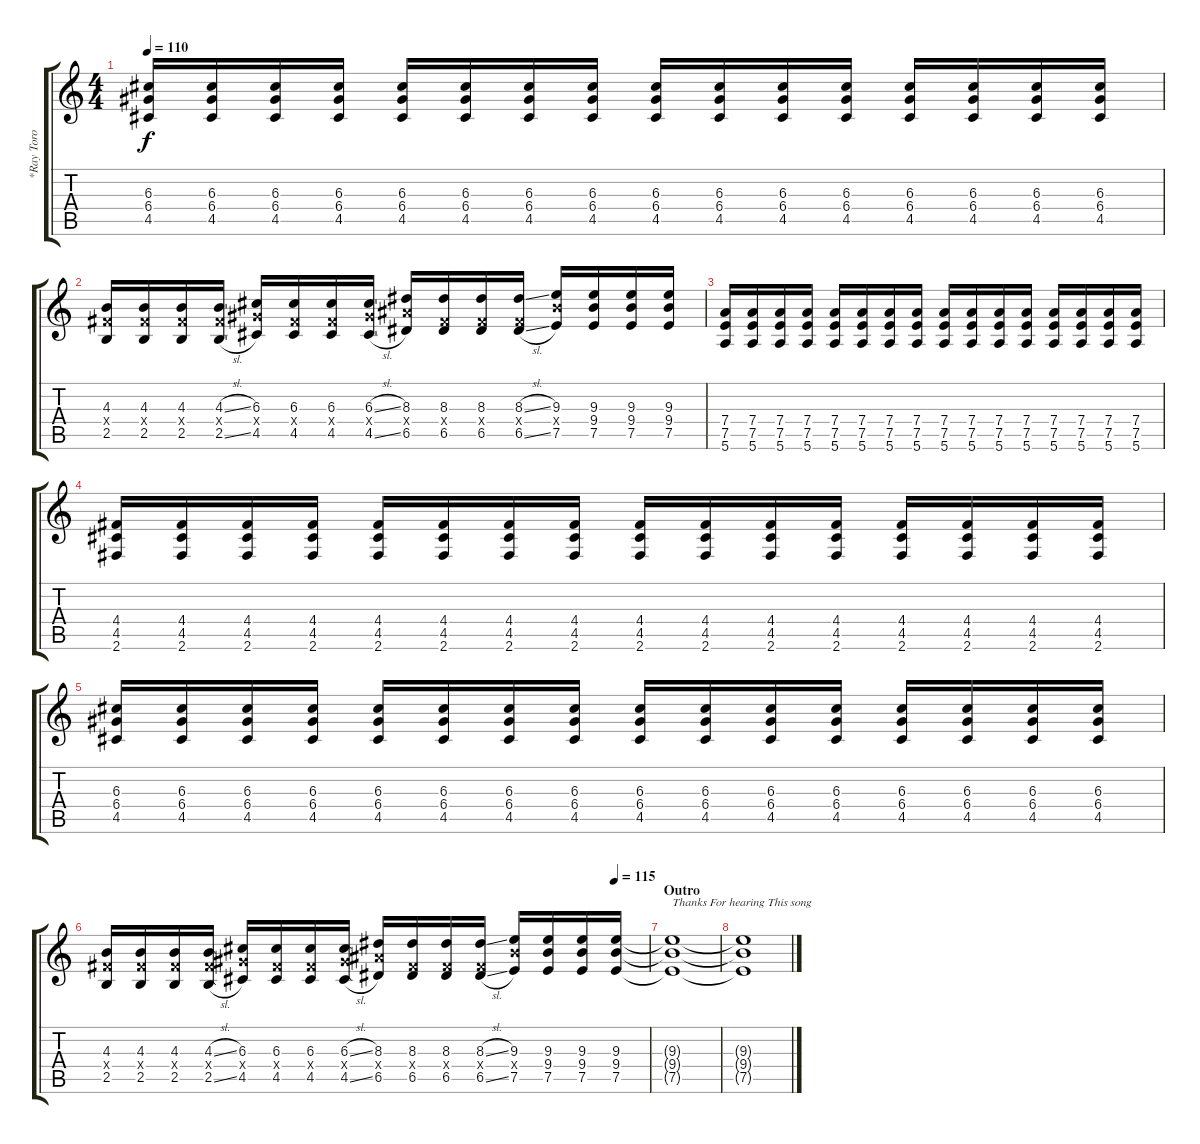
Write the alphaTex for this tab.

\track ("*Ray Toro (Guitar I)" "*Ray Toro ") {instrument electricguitarmuted}
\staff {score tabs}
\tuning (E4 B3 G3 D3 A2 E2) {hide}
\ts (4 4)
\tempo 110
\clef g2
\ks c
(6.3 6.4 4.5).16{dy f} (6.3 6.4 4.5).16 (6.3 6.4 4.5).16 (6.3 6.4 4.5).16 (6.3 6.4 4.5).16 (6.3 6.4 4.5).16 (6.3 6.4 4.5).16 (6.3 6.4 4.5).16 (6.3 6.4 4.5).16 (6.3 6.4 4.5).16 (6.3 6.4 4.5).16 (6.3 6.4 4.5).16 (6.3 6.4 4.5).16 (6.3 6.4 4.5).16 (6.3 6.4 4.5).16 (6.3 6.4 4.5).16 |
(4.3 4.4{x} 2.5).16 (4.3 4.4{x} 2.5).16 (4.3 4.4{x} 2.5).16 (4.3{sl} 4.4{x} 2.5{sl}).16 (6.3 6.4{x} 4.5).16 (6.3 4.4{x} 4.5).16 (6.3 4.4{x} 4.5).16 (6.3{sl} 6.4{x} 4.5{sl}).16 (8.3 8.4{x} 6.5).16 (8.3 4.4{x} 6.5).16 (8.3 4.4{x} 6.5).16 (8.3{sl} 4.4{x} 6.5{sl}).16 (9.3 9.4{x} 7.5).16 (9.3 9.4 7.5).16 (9.3 9.4 7.5).16 (9.3 9.4 7.5).16 |
(7.4 7.5 5.6).16 (7.4 7.5 5.6).16 (7.4 7.5 5.6).16 (7.4 7.5 5.6).16 (7.4 7.5 5.6).16 (7.4 7.5 5.6).16 (7.4 7.5 5.6).16 (7.4 7.5 5.6).16 (7.4 7.5 5.6).16 (7.4 7.5 5.6).16 (7.4 7.5 5.6).16 (7.4 7.5 5.6).16 (7.4 7.5 5.6).16 (7.4 7.5 5.6).16 (7.4 7.5 5.6).16 (7.4 7.5 5.6).16 |
(4.4 4.5 2.6).16 (4.4 4.5 2.6).16 (4.4 4.5 2.6).16 (4.4 4.5 2.6).16 (4.4 4.5 2.6).16 (4.4 4.5 2.6).16 (4.4 4.5 2.6).16 (4.4 4.5 2.6).16 (4.4 4.5 2.6).16 (4.4 4.5 2.6).16 (4.4 4.5 2.6).16 (4.4 4.5 2.6).16 (4.4 4.5 2.6).16 (4.4 4.5 2.6).16 (4.4 4.5 2.6).16 (4.4 4.5 2.6).16 |
(6.3 6.4 4.5).16 (6.3 6.4 4.5).16 (6.3 6.4 4.5).16 (6.3 6.4 4.5).16 (6.3 6.4 4.5).16 (6.3 6.4 4.5).16 (6.3 6.4 4.5).16 (6.3 6.4 4.5).16 (6.3 6.4 4.5).16 (6.3 6.4 4.5).16 (6.3 6.4 4.5).16 (6.3 6.4 4.5).16 (6.3 6.4 4.5).16 (6.3 6.4 4.5).16 (6.3 6.4 4.5).16 (6.3 6.4 4.5).16 |
\tempo (115 0.9375)
(4.3 4.4{x} 2.5).16 (4.3 4.4{x} 2.5).16 (4.3 4.4{x} 2.5).16 (4.3{sl} 4.4{x} 2.5{sl}).16 (6.3 6.4{x} 4.5).16 (6.3 4.4{x} 4.5).16 (6.3 4.4{x} 4.5).16 (6.3{sl} 6.4{x} 4.5{sl}).16 (8.3 8.4{x} 6.5).16 (8.3 4.4{x} 6.5).16 (8.3 4.4{x} 6.5).16 (8.3{sl} 4.4{x} 6.5{sl}).16 (9.3 9.4{x} 7.5).16 (9.3 9.4 7.5).16 (9.3 9.4 7.5).16 (9.3 9.4 7.5).16{volume 8} |
\section ("" "Outro")
(9.3{t} 9.4{t} 7.5{t}).1{txt "Thanks For hearing This song"} |
(9.3{t} 9.4{t} 7.5{t}).1
